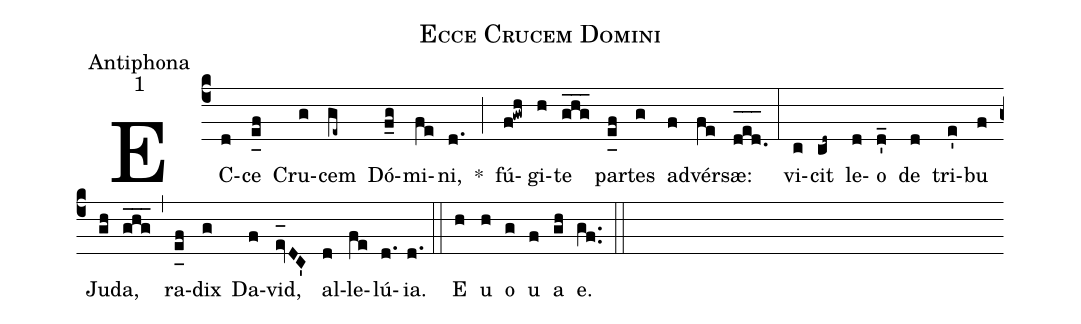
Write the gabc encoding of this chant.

name:Ecce Crucem Domini;
office-part:Antiphona;
mode:1;
%%
(c4) EC(d)ce(e_[uh:l]f) Cru(g)cem(ge~) Dó(f_g)mi(fe)ni,(d.) *(;) fú(f!gwh)gi(h)te(ghg___) par(e_[uh:l]f)tes(g) ad(f)vér(fe)sæ:(d_[oh:h]e_[oh:h]d._[oh:h]) (:) vi(c)cit(cd~) le(d)o(d'_) de(d) tri(e')bu(f) Ju(gh)da,(ghg___) (,) ra(e_[uh:l]f)dix(g) Da(f)vid,(ev_[oh:h]DC') al(d)le(fe)lú(d.){ia}.(d.) (::) <eu>E(h) u(h) o(g) u(f) a(gh) e.</eu>(gf..) (::)
